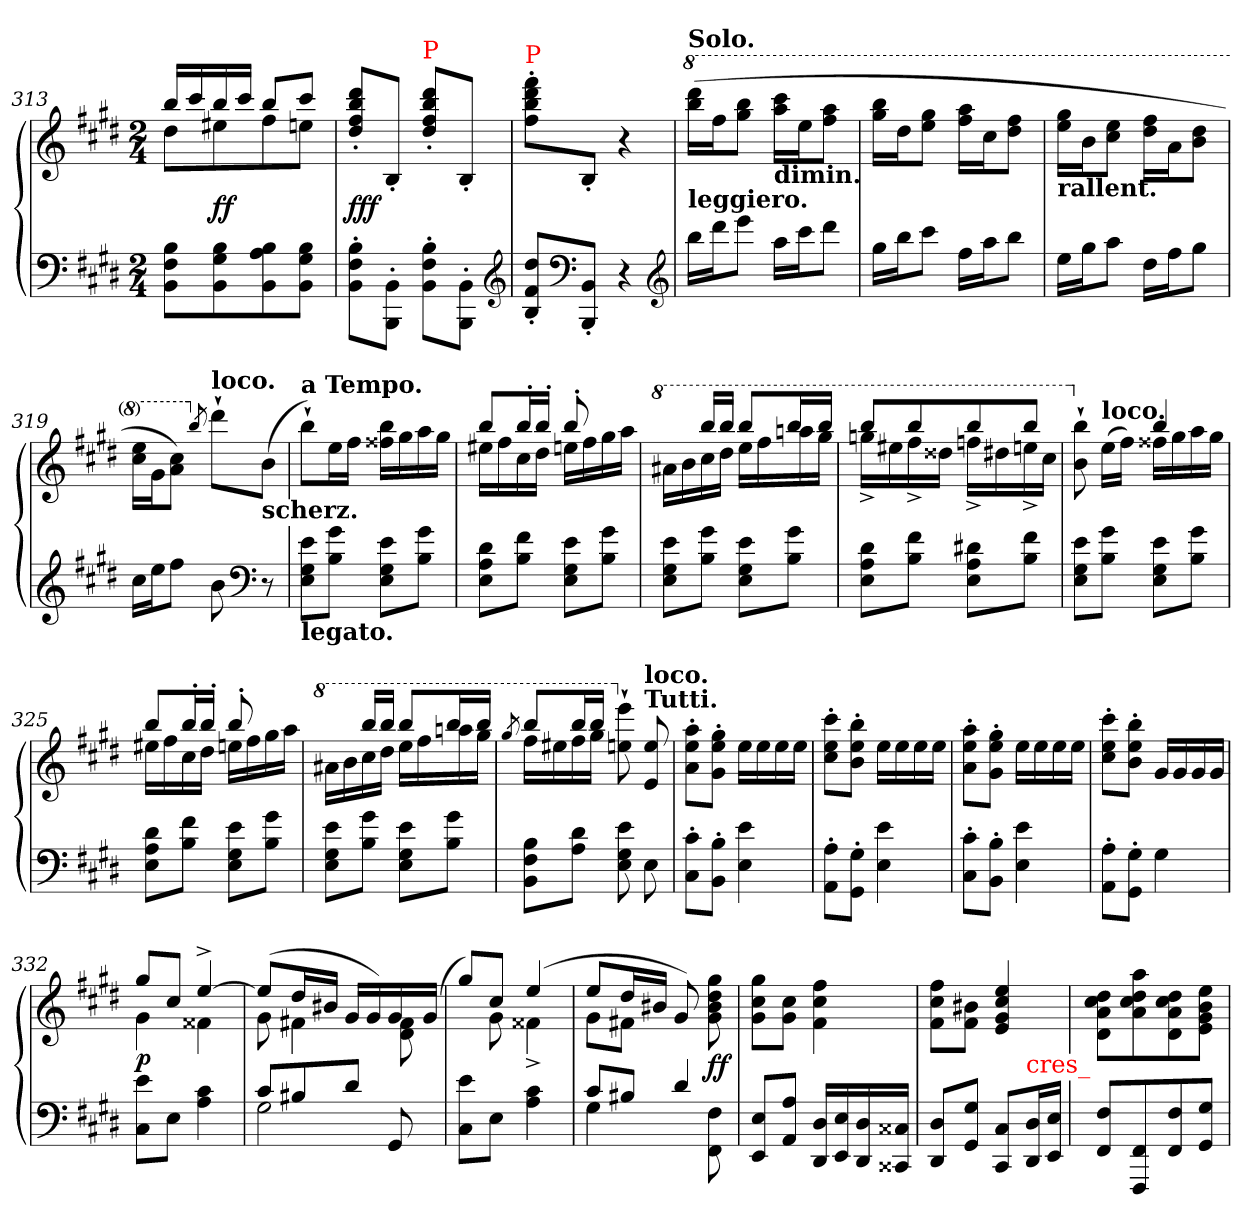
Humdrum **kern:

**kern	**kern	**dynam
*part1	*part1	*part1
*staff2	*staff1	*staff1/2
*clefF4	*clefG2	*
*k[f#c#g#d#]	*k[f#c#g#d#]	*
*M2/4	*M2/4	*
=313	=313	=313
*	*^	*
8B!\ 8F#!\ 8BB!\L	16bb!LL	8dd#!\L	.
.	16ccc#!	.	.
8B! 8G#! 8BB!	16bb!	8ee#X!	ff
.	16ccc#!JJ	.	.
8B! 8A! 8BB!	8bb!L	8ff#!	.
8B! 8G#! 8BB!J	8ccc#!J	8een!J	.
=314	=314	=314	=314
!	!LO:TX:a:color=red:t=P	!	!
*	*v	*v	*
8B!'\ 8F#!'\ 8BB!'\L	8ddd#!'>\ 8bb!'>\ 8ff#!'>\ 8dd#!'>\L	fff
8BB!' 8BBB!'J	8B'!/J	.
!	!LO:TX:a:color=red:t=P	!
8B!'\ 8F#!'\ 8BB!'\L	8ddd#!'>\ 8bb!'>\ 8ff#!'>\ 8dd#!'>\L	.
8BB!' 8BBB!'J	8B'!/J	.
*clefG2	*	*
=315	=315	=315
!	!LO:TX:a:color=red:t=P	!
8dd#!' 8f#!' 8B!'L	8fff#!'>\ 8ddd#!'>\ 8bb!'>\ 8ff#!'>\L	.
*clefF4	*	*
8BB!' 8BBB!'J	8B'!/J	.
4r	4r	.
*clefG2	*	*
=316	=316	=316
*	*8va	*
!	!LO:TX:a:B:t=Solo.	!
!LO:TX:a:B:t=leggiero.	!	!
16bbLL	(>16dddd# 16bbbLL	.
16ddd#J	16fff#J	.
8eeeJ	8bbb 8ggg#J	.
!	!LO:TX:c:B:t=dimin.	!
16aaLL	16cccc# 16aaaLL	.
16ccc#J	16eeeJ	.
8ddd#J	8aaa 8fff#J	.
=317	=317	=317
16gg#LL	16bbb 16ggg#LL	.
16bbJ	16ddd#J	.
8ccc#J	8ggg# 8eeeJ	.
16ff#LL	16aaa 16fff#LL	.
16aaJ	16ccc#J	.
8bbJ	8fff# 8ddd#J	.
=318	=318	=318
!	!LO:TX:b:B:t=rallent.	!
16eeLL	16ggg# 16eeeLL	.
16gg#J	16bbJ	.
8aaJ	8eee 8ccc#J	.
16dd#LL	16fff# 16ddd#LL	.
16ff#J	16aaJ	.
8gg#J	8ddd# 8bbJ	.
=319	=319	=319
16cc#LL	16eee 16ccc#LL	.
16eeJ	16gg#J	.
8ff#J	8ccc# 8aaJ)	.
*	*X8va	*
.	8qbb/	.
!	!LO:TX:a:B:t=loco.	!
8b	8ddd#`L	.
*clefF4	*	*
!	!LO:TX:b:B:t=scherz.	!
8r	(>8bJ	.
=320	=320	=320
!	!LO:TX:a:B:t=a Tempo.	!
!LO:TX:b:B:t=legato.	!	!
8e 8G# 8EL	8bb`L)	.
8g# 8BJ	16eeL	.
.	16ff#JJ	.
8e 8G# 8EL	16bb 16ff##XLL	.
.	16gg#	.
8g# 8BJ	16aa	.
.	16gg#JJ	.
=321	=321	=321
*	*^	*
8d# 8A 8EL	8bbL	16ee#XLL	.
.	.	16ff#	.
8f# 8BJ	16bb'L	16cc#	.
.	16bb'JJ	16dd#JJ	.
8e 8G# 8EL	8bb'	16eenLL	.
.	.	16ff#	.
8g# 8BJ	8ryy	16gg#	.
.	.	16aaJJ	.
=322	=322	=322	=322
*	*8va	*	*
8e 8G# 8EL	8ryy	16aa#XLL	.
.	.	16bb	.
8g# 8BJ	16bbbLL	16ccc#	.
.	16bbbJJ	16ddd#JJ	.
8e 8G# 8EL	8bbbL	16eeeLL	.
.	.	16fff#	.
8g# 8BJ	16bbbL	16aaan	.
.	16bbbJJ	16ggg#JJ	.
=323	=323	=323	=323
8d# 8A 8EL	8bbbL	16gggn^LL	.
.	.	16eee#X	.
8f# 8BJ	8bbb	16fff#^	.
.	.	16ddd##XJJ	.
8d#X 8A 8EL	8bbb	16fffn^LL	.
.	.	16ddd#X	.
8f# 8BJ	8bbbJ	16eeen^	.
.	.	16ccc#JJ	.
=324	=324	=324	=324
8e 8G# 8EL	4ryy	8bbb` 8bb`	.
*	*X8va	*	*
!	!	!LO:TX:a:B:t=loco.	!
8g# 8BJ	.	(>16eeLL	.
.	.	16ff#JJ)	.
8e 8G# 8EL	4bb	16ff##XLL	.
.	.	16gg#	.
8g# 8BJ	.	16aa	.
.	.	16gg#JJ	.
=325	=325	=325	=325
8d# 8A 8EL	8bbL	16ee#XLL	.
.	.	16ff#	.
8f# 8BJ	16bb'L	16cc#	.
.	16bb'JJ	16dd#JJ	.
8e 8G# 8EL	8bb'	16eenLL	.
.	.	16ff#	.
8g# 8BJ	8ryy	16gg#	.
.	.	16aaJJ	.
=326	=326	=326	=326
*	*8va	*	*
8e 8G# 8EL	8ryy	16aa#XLL	.
.	.	16bb	.
8g# 8BJ	16bbbLL	16ccc#	.
.	16bbbJJ	16ddd#JJ	.
8e 8G# 8EL	8bbbL	16eeeLL	.
.	.	16fff#	.
8g# 8BJ	16bbbL	16aaan	.
.	16bbbJJ	16ggg#JJ	.
=327	=327	=327	=327
.	8qggg#/	.	.
8B 8F# 8BBL	8bbbL	16fff#LL	.
.	.	16eee#X	.
8d# 8AJ	16bbbL	16fff#	.
.	16bbbJJ	16ggg#JJ	.
8e 8G# 8E	4ryy	8eeee` 8eeen`	.
*	*X8va	*	*
!	!	!LO:TX:a:B:t=Tutti.	!
!	!	!LO:TX:a:B:t=loco.	!
8E!	.	8ee! 8e!	.
*	*v	*v	*
=328	=328	=328
8c#!'\ 8C#!'\L	8aa!'\ 8ee!'\ 8a!'\L	.
8B!' 8BB!'J	8gg#!' 8ee!' 8g#!'J	.
4e! 4E!	16ee!\LL	.
.	16ee!	.
.	16ee!	.
.	16ee!JJ	.
=329	=329	=329
8A!'\ 8AA!'\L	8ccc#!'\ 8ee!'\ 8cc#!'\L	.
8G#!' 8GG#!'J	8bb!' 8ee!' 8b!'J	.
4e! 4E!	16ee!\LL	.
.	16ee!	.
.	16ee!	.
.	16ee!JJ	.
=330	=330	=330
8c#!'\ 8C#!'\L	8aa!'\ 8ee!'\ 8a!'\L	.
8B!' 8BB!'J	8gg#!' 8ee!' 8g#!'J	.
4e! 4E!	16ee!\LL	.
.	16ee!	.
.	16ee!	.
.	16ee!JJ	.
=331	=331	=331
8A!'\ 8AA!'\L	8ccc#!'\ 8ee!'\ 8cc#!'\L	.
8G#!' 8GG#!'J	8bb!' 8ee!' 8b!'J	.
4G#!	16g#!LL	.
.	16g#!	.
.	16g#!	.
.	16g#!JJ	.
=332	=332	=332
*	*^	*
8e!\ 8C#!\L	8gg#!L	4g#!	p
8E!J	8cc#!J	.	.
4c#! 4A!	[4ee^!	4f##X!	.
=333	=333	=333	=333
*^	*	*	*
8c#!L	2G#!	(>8ee!L]	8g#!	.
8B#X!	.	16dd#!L	4f#X!	.
.	.	16b#X!JJ	.	.
8d#!J	.	16g#!LL	.	.
.	.	16g#!)	.	.
8GG#!	.	16g#!	8f#! 8d#!	.
.	.	(>16g#!JJ	.	.
*v	*v	*	*	*
=334	=334	=334	=334
8e!\ 8C#!\L	8gg#!L)	8ryy	.
8E!J	8cc#!J	8g#!	.
4c#! 4A!	(>4ee!	4f##X^<!	.
=335	=335	=335	=335
*^	*	*	*
8c#!L	4G#!	8ee!L	8g#!\L	.
8B#X!J	.	16dd#!L	8f#X!J	.
.	.	16b#X!JJ	.	.
4d#!	8ryy	8g#!)	4ryy	.
.	8F#!\ 8FF#!\	8gg#!\ 8dd#!\ 8b#!\ 8g#!\	.	ff
*v	*v	*	*	*
*	*v	*v	*
=336	=336	=336
8E! 8EE!L	8gg#!\ 8cc#!\ 8g#!\L	.
8A! 8AA!J	8cc#! 8g#!J	.
16D#! 16DD#!LL	4ff#! 4cc#! 4f#!	.
16E! 16EE!	.	.
16D#! 16DD#!	.	.
16C##X! 16CC##X!JJ	.	.
=337	=337	=337
8D#! 8DD#!L	8ff#! 8cc#! 8f#!L	.
8G#! 8GG#!J	8b#X! 8f#!J	.
8C#! 8CC#!L	4ee! 4cc#! 4g#! 4e!	.
!LO:TX:a:color=red:t=cres_	!	!
16D#! 16DD#!L	.	.
16E! 16EE!JJ	.	.
=338	=338	=338
8F#! 8FF#!L	8dd#!\ 8cc#!\ 8a!\ 8d#!\L	.
8FF#! 8FFF#!	8aa! 8dd#! 8cc#! 8a!	.
8F#! 8FF#!	8dd#! 8cc#! 8a! 8d#!	.
8G#! 8GG#!J	8ee! 8b! 8g#! 8e!J	.
=	=	=
*-	*-	*-
